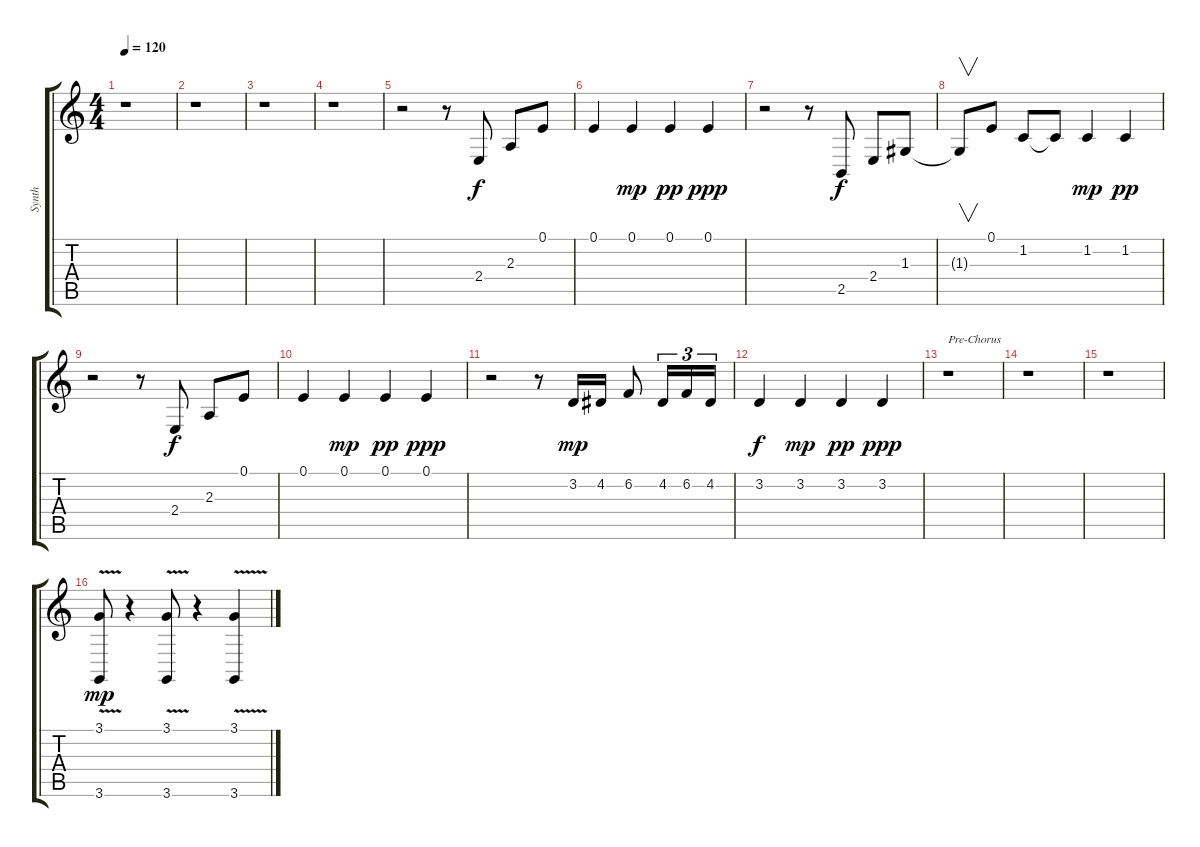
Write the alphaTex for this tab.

\track ("Synth" "Synth") {instrument pad1newage}
\staff {score tabs}
\tuning (E4 B3 G3 D3 A2 E2) {hide}
\ts (4 4)
\tempo 120
\clef g2
\ks c
r.1{dy mp} |
r.1 |
r.1 |
r.1 |
r.2 r.8 2.4.8{dy f} 2.3.8 0.1.8 |
0.1.4 0.1.4{dy mp} 0.1.4{dy pp} 0.1.4{dy ppp} |
r.2 r.8 2.5.8{dy f} 2.4.8 1.3.8 |
1.3{t}.8{v} 0.1.8 1.2.8 1.2{t}.8 1.2.4{dy mp} 1.2.4{dy pp} |
r.2 r.8 2.4.8{dy f} 2.3.8 0.1.8 |
0.1.4 0.1.4{dy mp} 0.1.4{dy pp} 0.1.4{dy ppp} |
r.2 r.8 3.2.16{dy mp} 4.2.16 6.2.8 4.2.16{tu (3 2)} 6.2.16{tu (3 2)} 4.2.16{tu (3 2)} |
3.2.4{dy f} 3.2.4{dy mp} 3.2.4{dy pp} 3.2.4{dy ppp} |
r.1{txt "Pre-Chorus"} |
r.1 |
r.1 |
(3.1{v} 3.6).8{dy mp} r.4 (3.1{v} 3.6).8 r.4 (3.1{v} 3.6).4
